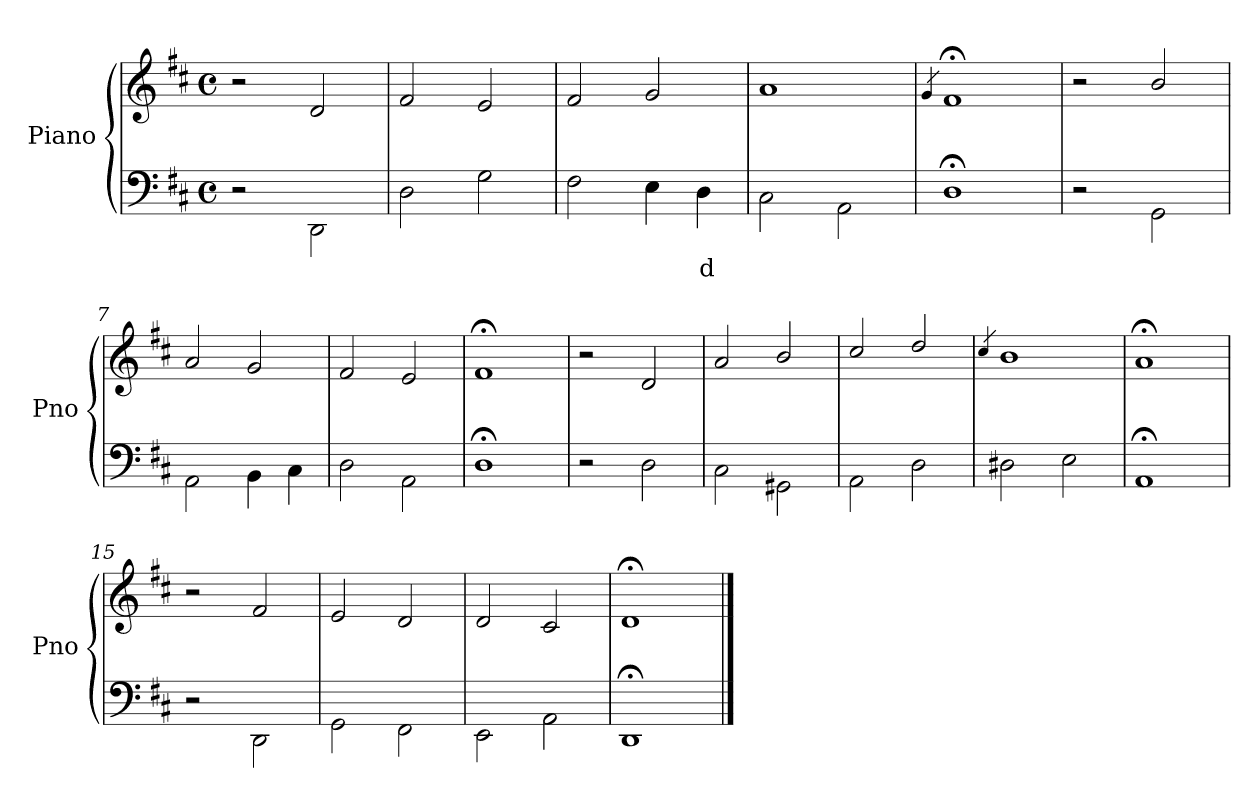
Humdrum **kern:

**kern	**text	**kern
*part1	*part1	*part1
*staff2	*staff2	*staff1
*I"Piano	*	*
*I'Pno	*	*
*clefF4	*	*clefG2
*k[f#c#]	*	*k[f#c#]
*D:	*	*D:
*M4/4	*	*M4/4
*met(c)	*	*met(c)
=1	=1	=1
2r	.	2r
2DD\	.	2d/
=2	=2	=2
2D\	.	2f#/
2G\	.	2e/
=3	=3	=3
2F#\	.	2f#/
4E\	.	2g/
!	!LO:LY:a	!
4D\	d	.
=4	=4	=4
2C#\	.	1a/
2AA\	.	.
=5	=5	=5
.	.	4qg/
1D;\	.	1f#;</
=6	=6	=6
2r	.	2r
2GG\	.	2b/
=7	=7	=7
2AA\	.	2a/
4BB\	.	2g/
4C#\	.	.
=8	=8	=8
2D\	.	2f#/
2AA\	.	2e/
=9	=9	=9
1D;\	.	1f#;</
!!LO:LB:g=z
=10	=10	=10
2r	.	2r
2D\	.	2d/
=11	=11	=11
2C#\	.	2a/
2GG#X\	.	2b/
=12	=12	=12
2AA\	.	2cc#/
2D\	.	2dd/
=13	=13	=13
.	.	4qcc#/
2D#X\	.	1b/
2E\	.	.
=14	=14	=14
1AA;\	.	1a;</
=15	=15	=15
2r	.	2r
2DD\	.	2f#/
=16	=16	=16
2GG\	.	2e/
2FF#\	.	2d/
=17	=17	=17
2EE\	.	2d/
2AA\	.	2c#/
=18	=18	=18
1DD;\	.	1d;</
==	==	==
*-	*-	*-
